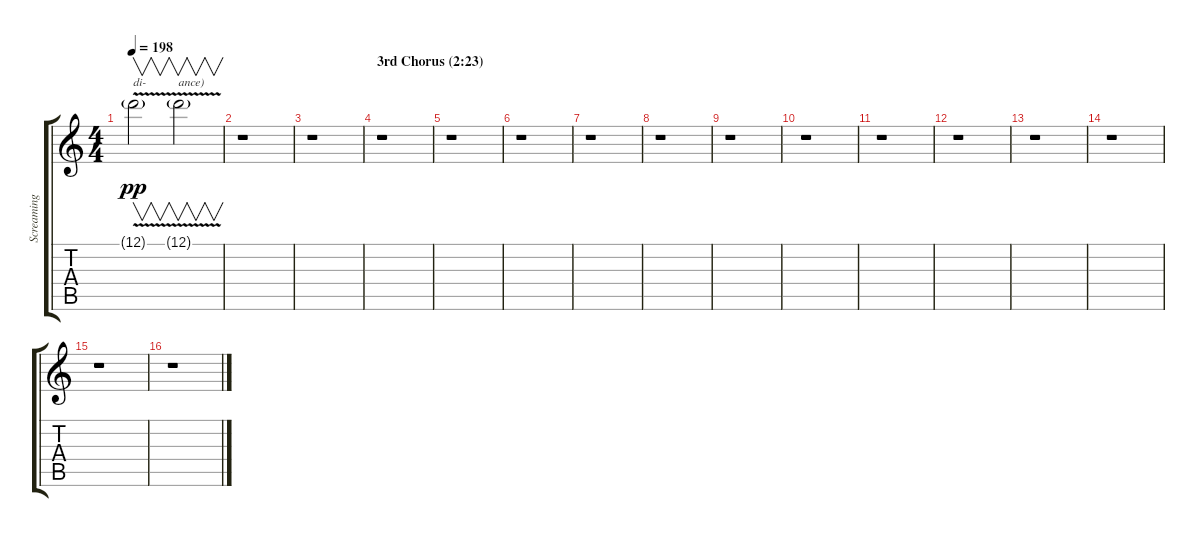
\track ("Screaming" "Screaming") {instrument guitarharmonics}
\staff {score tabs}
\tuning (D4 A3 F3 C3 G2 C2) {hide}
\ts (4 4)
\tempo 198
\clef g2
\ks c
12.1{v g}.2{v txt "di-" dy pp} 12.1{v g}.2{v txt "ance)"} |
r.1 |
r.1 |
\section ("" "3rd Chorus (2:23)")
r.1 |
r.1 |
r.1 |
r.1 |
r.1 |
r.1 |
r.1 |
r.1 |
r.1 |
r.1 |
r.1 |
r.1 |
r.1
